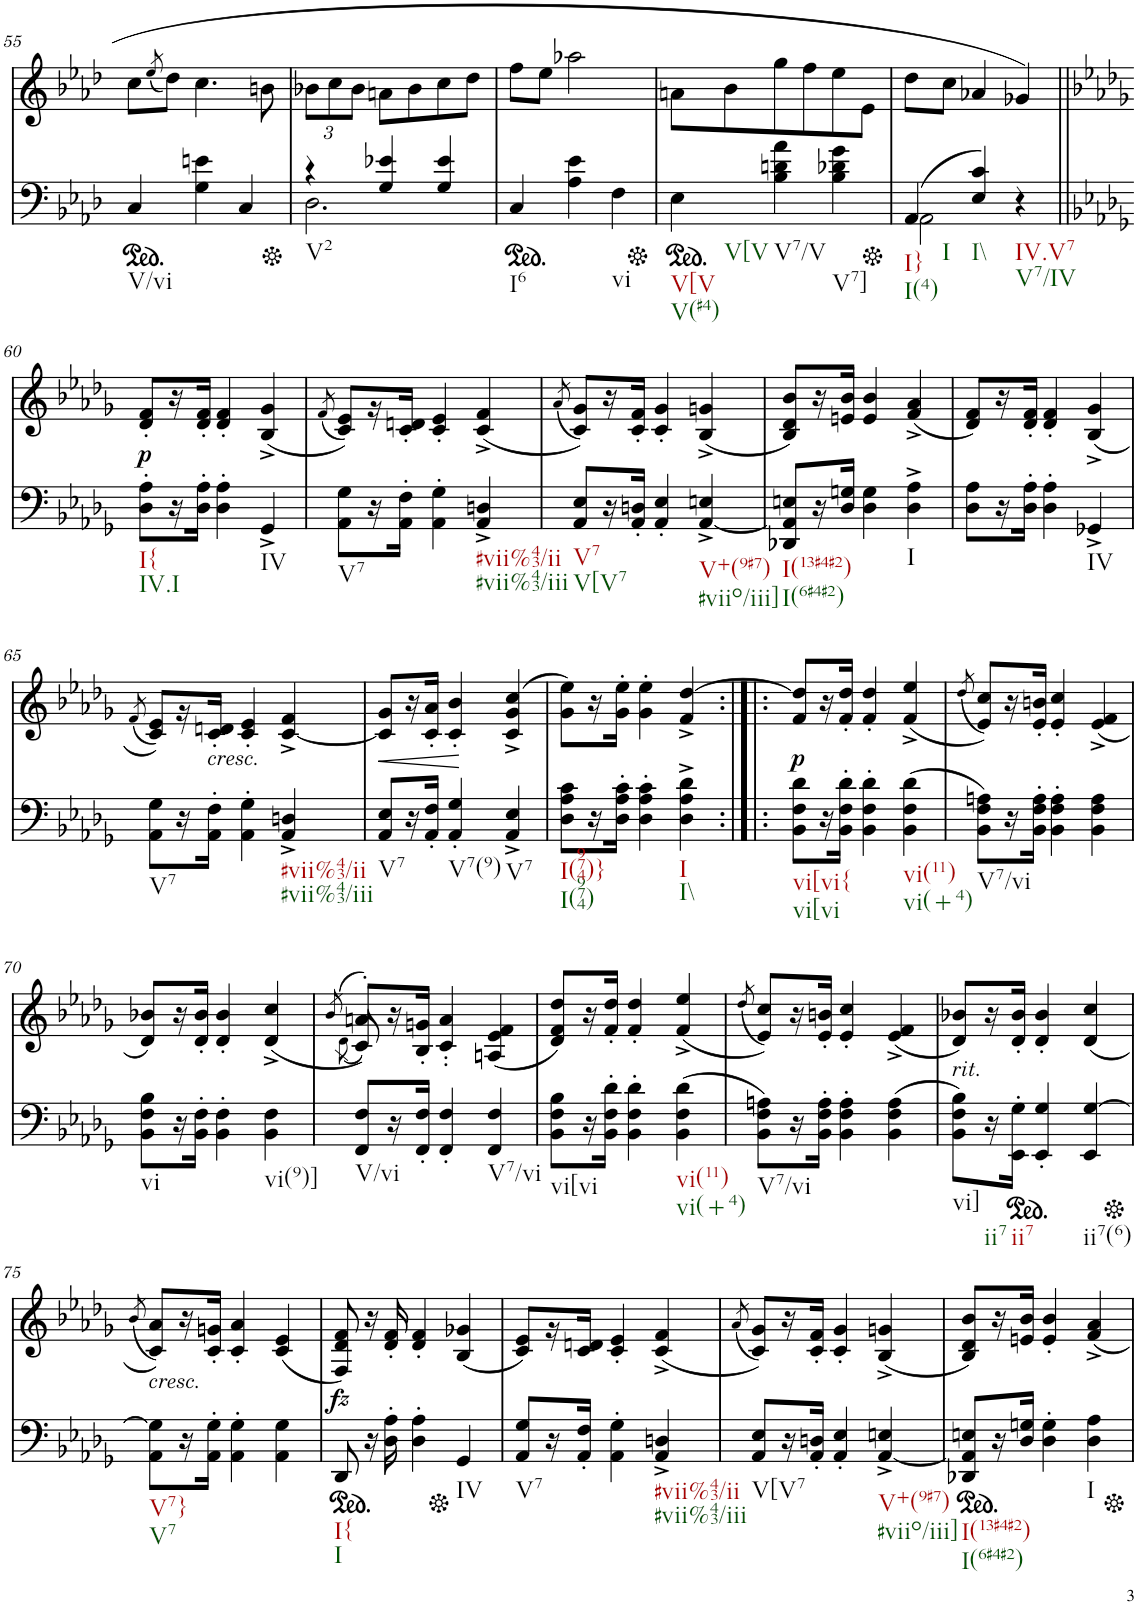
**kern	**kern	**dynam
*part2	*part1	*part1
*staff2	*staff1	*staff1
*I"piano	*I"piano	*
*I'Pno	*I'Pno	*
!!LO:PB:g=z
*clefF4	*clefG2	*
*k[b-e-a-d-]	*k[b-e-a-d-]	*
*A-:	*A-:	*
*M3/4	*M3/4	*
*ped	*	*
=55	=55	=55
!LO:TX:b:t=V/vi	!	!
4C/	8cc\L	.
.	(8qee-/	.
.	8dd-\J)	.
4G\ 4en\	4.cc\	.
4C/	.	.
.	8bn\	.
=56	=56	=56
*Xped	*	*
*^	*	*
*	*	*Xbrackettup	*
!LO:TX:b:t=V2	!	!	!
4r	2.D-\	12b-X\L	.
.	.	12cc\	.
.	.	12b-\J	.
4G/ 4e-X/	.	8an\L	.
.	.	8b-\	.
4G/ 4e-/	.	8cc\	.
.	.	8dd-\J	.
*v	*v	*	*
=57	=57	=57
*ped	*	*
!LO:TX:b:t=I6	!	!
4C/	8ff\L	.
.	8ee-\J	.
4A-\ 4e-\	2aa-X\	.
!LO:TX:b:t=vi	!	!
4F\	.	.
=58	=58	=58
*Xped	*	*
*ped	*	*
!LO:TX:b:t=V[V	!	!
!LO:TX:b:t=V(#4)	!	!
!LO:TX:b:t=V[V	!	!
4E-\	8an\L	.
.	8b-\	.
!LO:TX:b:t=V7/V	!	!
4B-\ 4dn\ 4a-\	8gg\	.
.	8ff\	.
!LO:TX:b:t=V7]	!	!
4B-\ 4d-X\ 4g\	8ee-\	.
.	8e-\J	.
=59	=59	=59
*Xped	*	*
*^	*	*
!LO:TX:b:t=I}	!	!	!
!LO:TX:b:t=I(4)	!	!	!
!LO:TX:b:t=I	!	!	!
(4AA-/	2AA-\	8dd-\L	.
.	.	8cc\J	.
!LO:TX:b:t=I\\	!	!	!
4E-/ 4c/)	.	4a-X/	.
!LO:TX:b:t=IV.V7	!	!	!
!LO:TX:b:t=V7/IV	!	!	!
4r	4ryy	4g-X/	.
*v	*v	*	*
!!LO:LB:g=z
=60||	=60||	=60||
*k[b-e-a-d-g-]	*k[b-e-a-d-g-]	*
*^	*	*
!LO:TX:b:t=I{	!	!	!
!LO:TX:b:t=IV.I	!	!	!
!	!	!	!LO:DY:b
*v	*v	*	*
8D-\' 8A-\'L	8d-/' 8f/'L	p
16r	16r	.
16D-\' 16A-\'JJ	16d-/' 16f/'JJ	.
4D-\' 4A-\'	4d-/' 4f/'	.
!LO:TX:b:t=IV	!	!
4GG-^/	(4B-/^ 4g-/^	.
=61	=61	=61
.	(8qf/	.
!LO:TX:b:t=V7	!	!
8AA-\ 8G-\L	8c/ 8e-/L))	.
16r	16r	.
16AA-\' 16F\'JJ	16c/' 16dn/'JJ	.
4AA-\' 4G-\'	4c/' 4e-/'	.
!LO:TX:b:t=#vii%43/ii	!	!
!LO:TX:b:t=#vii%43/iii	!	!
4AA-/^ 4Dn/^	(4c/^ 4f/^	.
=62	=62	=62
.	(8qa-/	.
!LO:TX:b:t=V7	!	!
!LO:TX:b:t=V[V7	!	!
8AA-/ 8E-/L	8c/ 8g-/L))	.
16r	16r	.
16AA-/' 16Dn/'JJ	16c/' 16f/'JJ	.
4AA-/' 4E-/'	4c/' 4g-/'	.
!LO:TX:b:t=V+(9#7)	!	!
!LO:TX:b:t=#viio/iii]	!	!
[4AA-/^ 4En/^	(4B-/^ 4gn/^	.
=63	=63	=63
!LO:TX:b:t=I(13#4#2)	!	!
!LO:TX:b:t=I(6#4#2)	!	!
8DD-X/ 8AA-/] 8En/L	8B-/ 8d-/ 8b-/L)	.
16r	16r	.
16D-/ 16Gn/JJ	16en/ 16b-/JJ	.
4D-\ 4G\	4e/ 4b-/	.
!LO:TX:b:t=I	!	!
4D-\^ 4A-\^	(4f/^ 4a-/^	.
=64	=64	=64
8D-\ 8A-\L	8d-/ 8f/L)	.
16r	16r	.
16D-\' 16A-\'JJ	16d-/' 16f/'JJ	.
4D-\' 4A-\'	4d-/' 4f/'	.
!LO:TX:b:t=IV	!	!
4GG-X^/	(4B-/^ 4g-/^	.
!!LO:LB:g=z
=65	=65	=65
.	(8qf/	.
!LO:TX:b:t=V7	!	!
8AA-\ 8G-\L	8c/ 8e-/L))	.
16r	16r	.
!	!LO:TX:b:i:t=cresc.	!
16AA-\' 16F\'JJ	16c/' 16dn/'JJ	.
4AA-\' 4G-\'	4c/' 4e-/'	.
!LO:TX:b:t=#vii%43/ii	!	!
!LO:TX:b:t=#vii%43/iii	!	!
4AA-/^ 4Dn/^	[4c/^ 4f/^	.
=66	=66	=66
!LO:TX:b:t=V7	!	!
!	!	!LO:HP:b
8AA-/ 8E-/L	8c/] 8g-/L	<
16r	16r	.
16AA-/' 16F/'JJ	16c/' 16a-/'JJ	.
!LO:TX:b:t=V7(9)	!	!
4AA-/' 4G-/'	4c/' 4b-/'	.
!LO:TX:b:t=V7	!	!
4AA-/^ 4E-/^	(4c/^ 4g-/^ 4cc/^	[
=67	=67	=67
!LO:TX:b:t=I(974)}	!	!
!LO:TX:b:t=I(974)	!	!
8D-\ 8A-\ 8c\L	8g-\ 8ee-\L)	.
16r	16r	.
16D-\' 16A-\' 16c\'JJ	16g-\' 16ee-\'JJ	.
4D-\' 4A-\' 4c\'	4g-\' 4ee-\'	.
!LO:TX:b:t=I	!	!
!LO:TX:b:t=I\\	!	!
4D-\^ 4A-\^ 4d-\^	4f/^ [4dd-/^	.
=68:|!|:	=68:|!|:	=68:|!|:
!LO:TX:b:t=vi[vi{	!	!
!LO:TX:b:t=vi[vi	!	!
!	!	!LO:DY:b
8BB-\ 8F\ 8d-\L	8f/ 8dd-/]L	p
16r	16r	.
16BB-\' 16F\' 16d-\'JJ	16f/' 16dd-/'JJ	.
4BB-\' 4F\' 4d-\'	4f/' 4dd-/'	.
!LO:TX:b:t=vi(11)	!	!
!LO:TX:b:t=vi(+4)	!	!
(4BB-\ 4F\ 4d-\	(4f/^ 4ee-/^	.
=69	=69	=69
.	(8qdd-/	.
!LO:TX:b:t=V7/vi	!	!
8BB-\ 8F\ 8An\L)	8e-/ 8cc/L))	.
16r	16r	.
16BB-\' 16F\' 16A\'JJ	16e-/' 16bn/'JJ	.
4BB-\' 4F\' 4A\'	4e-/' 4cc/'	.
4BB-\ 4F\ 4A\	(4e-/^ 4f/^	.
!!LO:LB:g=z
=70	=70	=70
!LO:TX:b:t=vi	!	!
8BB-\ 8F\ 8B-\L	8d-/ 8b-X/L)	.
16r	16r	.
16BB-\' 16F\'JJ	16d-/' 16b-/'JJ	.
4BB-\' 4F\'	4d-/' 4b-/'	.
!LO:TX:b:t=vi(9)]	!	!
4BB-\ 4F\	(4d-/^ 4cc/^	.
=71	=71	=71
*	*^	*
.	(8qb-/	(8qd-\	.
!LO:TX:b:t=V/vi	!	!	!
8FF/ 8F/L	8an'/L)	8c/))	.
16r	16r	2ryy	.
16FF/' 16F/'JJ	16B-/' 16gn/'JJ	.	.
4FF/' 4F/'	4c/' 4a/'	.	.
!LO:TX:b:t=V7/vi	!	!	!
4FF/ 4F/	(4An/ 4e-/ 4f/	.	.
.	.	8ryy	.
=72	=72	=72	=72
!LO:TX:b:t=vi[vi	!	!	!
*	*v	*v	*
8BB-\ 8F\ 8B-\L	8d-/ 8f/ 8dd-/L)	.
16r	16r	.
16BB-\' 16F\' 16d-\'JJ	16f/' 16dd-/'JJ	.
4BB-\' 4F\' 4d-\'	4f/' 4dd-/'	.
!LO:TX:b:t=vi(11)	!	!
!LO:TX:b:t=vi(+4)	!	!
(4BB-\ 4F\ 4d-\	(4f/^ 4ee-/^	.
=73	=73	=73
.	(8qdd-/	.
!LO:TX:b:t=V7/vi	!	!
8BB-\ 8F\ 8An\L)	8e-/ 8cc/L))	.
16r	16r	.
16BB-\' 16F\' 16A\'JJ	16e-/' 16bn/'JJ	.
4BB-\' 4F\' 4A\'	4e-/' 4cc/'	.
(4BB-\ 4F\ 4A\	(4e-/^ 4f/^	.
=74	=74	=74
!	!LO:TX:b:i:t=rit.	!
!LO:TX:b:t=vi]	!	!
8BB-\ 8F\ 8B-\L)	8d-/ 8b-X/L)	.
!LO:TX:b:t=ii7	!	!
16r	16r	.
*ped	*	*
!LO:TX:b:t=ii7	!	!
16EE-\' 16G-\'JJ	16d-/' 16b-/'JJ	.
4EE-/' 4G-/'	4d-/' 4b-/'	.
!LO:TX:b:t=ii7(6)	!	!
4EE-/ [4G-/	(4d-/ 4cc/	.
!!LO:LB:g=z
=75	=75	=75
.	(8qb-/	.
*Xped	*	*
!	!LO:TX:b:i:t=cresc.	!
!LO:TX:b:t=V7}	!	!
!LO:TX:b:t=V7	!	!
8AA-\ 8G-\]L	8c/ 8a-/L))	.
16r	16r	.
16AA-\' 16G-\'JJ	16c/' 16gn/'JJ	.
4AA-\' 4G-\'	4c/' 4a-/'	.
4AA-\ 4G-\	(4c/ 4e-/	.
=76	=76	=76
*ped	*	*
!LO:TX:b:t=I{	!	!
!LO:TX:b:t=I	!	!
!	!	!LO:DY:b
8DD-/	8F/ 8d-/ 8f/)	fz
16r	16r	.
16D-\' 16A-\'	16d-/' 16f/'	.
4D-\' 4A-\'	4d-/' 4f/'	.
*Xped	*	*
!LO:TX:b:t=IV	!	!
4GG-/	(4B-/ 4g-X/	.
=77	=77	=77
!LO:TX:b:t=V7	!	!
8AA-/ 8G-/L	8c/ 8e-/L)	.
16r	16r	.
16AA-/' 16F/'JJ	16c/ 16dn/JJ	.
4AA-\' 4G-\'	4c/' 4e-/'	.
!LO:TX:b:t=#vii%43/ii	!	!
!LO:TX:b:t=#vii%43/iii	!	!
4AA-/^ 4Dn/^	(4c/^ 4f/^	.
=78	=78	=78
.	(8qa-/	.
!LO:TX:b:t=V[V7	!	!
8AA-/ 8E-/L	8c/ 8g-/L))	.
16r	16r	.
16AA-/' 16Dn/'JJ	16c/' 16f/'JJ	.
4AA-/' 4E-/'	4c/' 4g-/'	.
!LO:TX:b:t=V+(9#7)	!	!
!LO:TX:b:t=#viio/iii]	!	!
[4AA-/^ 4En/^	(4B-/^ 4gn/^	.
=79	=79	=79
*ped	*	*
!LO:TX:b:t=I(13#4#2)	!	!
!LO:TX:b:t=I(6#4#2)	!	!
8DD-X/ 8AA-/] 8En/L	8B-/ 8d-/ 8b-/L)	.
16r	16r	.
16D-/ 16Gn/JJ	16en/ 16b-/JJ	.
4D-\' 4G\'	4e/' 4b-/'	.
!LO:TX:b:t=I	!	!
4D-\ 4A-\	4f/^ 4a-/^	.
*Xped	*	*
=	=	=
*-	*-	*-
